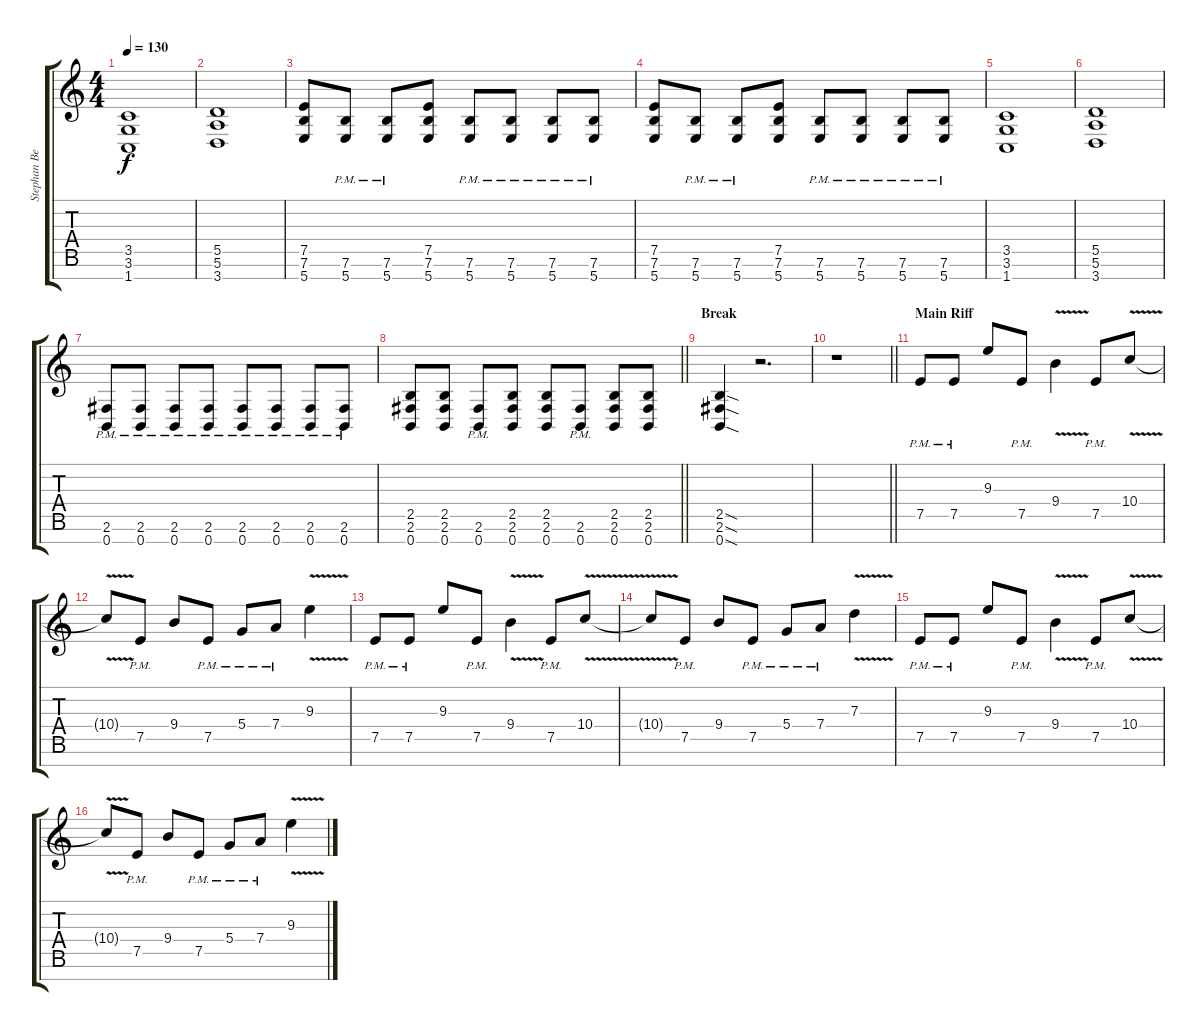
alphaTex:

\track ("Stephan Benfante" "Stephan Be") {instrument distortionguitar}
\staff {score tabs}
\tuning (E4 B3 G3 D3 A2 E2 B1) {hide}
\ts (4 4)
\tempo 130
\clef g2
\ks c
(3.5 3.6 1.7).1{dy f} |
(5.5 5.6 3.7).1 |
(7.5 7.6 5.7).8 (7.6{pm} 5.7{pm}).8 (7.6{pm} 5.7{pm}).8 (7.5 7.6 5.7).8 (7.6{pm} 5.7{pm}).8 (7.6{pm} 5.7{pm}).8 (7.6{pm} 5.7{pm}).8 (7.6{pm} 5.7{pm}).8 |
(7.5 7.6 5.7).8 (7.6{pm} 5.7{pm}).8 (7.6{pm} 5.7{pm}).8 (7.5 7.6 5.7).8 (7.6{pm} 5.7{pm}).8 (7.6{pm} 5.7{pm}).8 (7.6{pm} 5.7{pm}).8 (7.6{pm} 5.7{pm}).8 |
(3.5 3.6 1.7).1 |
(5.5 5.6 3.7).1 |
(2.6{pm} 0.7{pm}).8 (2.6{pm} 0.7{pm}).8 (2.6{pm} 0.7{pm}).8 (2.6{pm} 0.7{pm}).8 (2.6{pm} 0.7{pm}).8 (2.6{pm} 0.7{pm}).8 (2.6{pm} 0.7{pm}).8 (2.6{pm} 0.7{pm}).8 |
\barLineRight lightlight
(2.5 2.6 0.7).8 (2.5 2.6 0.7).8 (2.6{pm} 0.7{pm}).8 (2.5 2.6 0.7).8 (2.5 2.6 0.7).8 (2.6{pm} 0.7{pm}).8 (2.5 2.6 0.7).8 (2.5 2.6 0.7).8 |
\section ("" "Break")
(2.5{sod} 2.6{sod} 0.7{sod}).4 r.2{d} |
\barLineRight lightlight
r.1 |
\section ("" "Main Riff")
7.5{pm}.8 7.5{pm}.8 9.3.8 7.5{pm}.8 9.4{v}.4 7.5{pm}.8 10.4{v}.8 |
10.4{t}.8 7.5{pm}.8 9.4.8 7.5{pm}.8 5.4{pm}.8 7.4{pm}.8 9.3{v}.4 |
7.5{pm}.8 7.5{pm}.8 9.3.8 7.5{pm}.8 9.4{v}.4 7.5{pm}.8 10.4{v}.8 |
10.4{t}.8 7.5{pm}.8 9.4.8 7.5{pm}.8 5.4{pm}.8 7.4{pm}.8 7.3{v}.4 |
7.5{pm}.8 7.5{pm}.8 9.3.8 7.5{pm}.8 9.4{v}.4 7.5{pm}.8 10.4{v}.8 |
10.4{t}.8 7.5{pm}.8 9.4.8 7.5{pm}.8 5.4{pm}.8 7.4{pm}.8 9.3{v}.4
